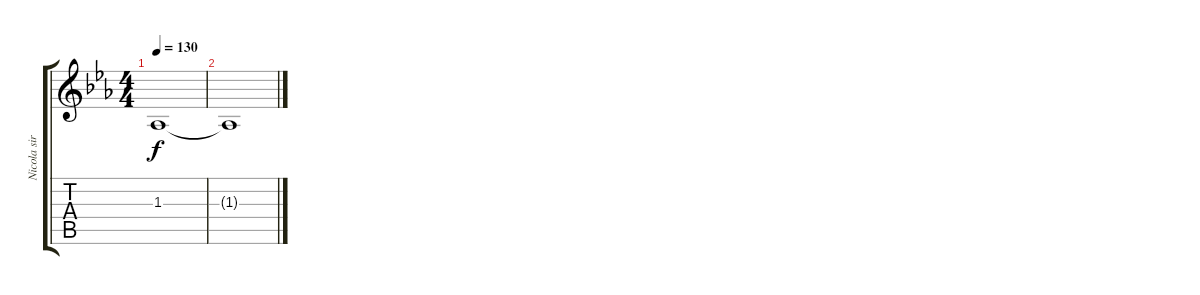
\track ("Nicola sirkis " "Nicola sir") {instrument bassoon}
\staff {score tabs}
\tuning (E4 B3 G3 D3 A2 E2) {hide}
\ts (4 4)
\tempo 130
\clef g2
\ks eb
1.3.1{dy f} |
1.3{t}.1
